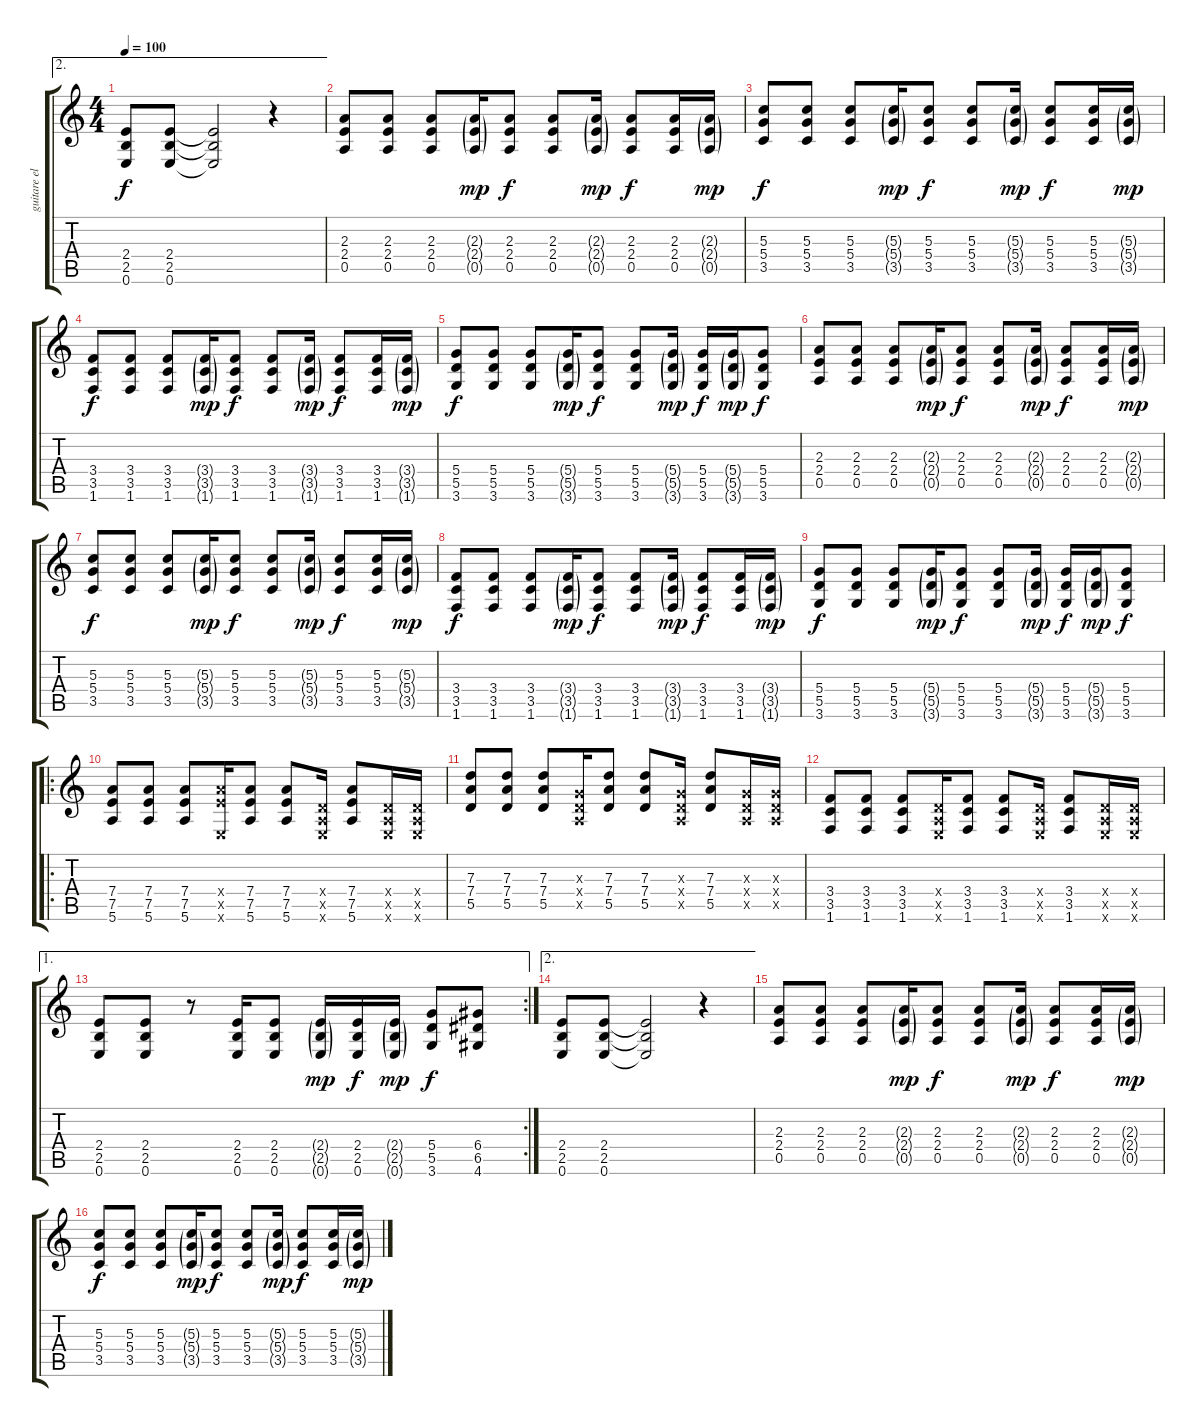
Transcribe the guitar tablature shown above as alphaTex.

\track ("guitare electrique" "guitare el") {instrument electricguitarclean}
\staff {score tabs}
\tuning (E4 B3 G3 D3 A2 E2) {hide}
\ae 2
\ts (4 4)
\tempo 100
\clef g2
\ks c
(2.4 2.5 0.6).8{dy f} (2.4 2.5 0.6).8 (2.4{t} 2.5{t} 0.6{t}).2 r.4 |
(2.3 2.4 0.5).8 (2.3 2.4 0.5).8 (2.3 2.4 0.5).8 (2.3{g} 2.4{g} 0.5{g}).16{dy mp} (2.3 2.4 0.5).8{dy f} (2.3 2.4 0.5).8 (2.3{g} 2.4{g} 0.5{g}).16{dy mp} (2.3 2.4 0.5).8{dy f} (2.3 2.4 0.5).16 (2.3{g} 2.4{g} 0.5{g}).16{dy mp} |
(5.3 5.4 3.5).8{dy f} (5.3 5.4 3.5).8 (5.3 5.4 3.5).8 (5.3{g} 5.4{g} 3.5{g}).16{dy mp} (5.3 5.4 3.5).8{dy f} (5.3 5.4 3.5).8 (5.3{g} 5.4{g} 3.5{g}).16{dy mp} (5.3 5.4 3.5).8{dy f} (5.3 5.4 3.5).16 (5.3{g} 5.4{g} 3.5{g}).16{dy mp} |
(3.4 3.5 1.6).8{dy f} (3.4 3.5 1.6).8 (3.4 3.5 1.6).8 (3.4{g} 3.5{g} 1.6{g}).16{dy mp} (3.4 3.5 1.6).8{dy f} (3.4 3.5 1.6).8 (3.4{g} 3.5{g} 1.6{g}).16{dy mp} (3.4 3.5 1.6).8{dy f} (3.4 3.5 1.6).16 (3.4{g} 3.5{g} 1.6{g}).16{dy mp} |
(5.4 5.5 3.6).8{dy f} (5.4 5.5 3.6).8 (5.4 5.5 3.6).8 (5.4{g} 5.5{g} 3.6{g}).16{dy mp} (5.4 5.5 3.6).8{dy f} (5.4 5.5 3.6).8 (5.4{g} 5.5{g} 3.6{g}).16{dy mp} (5.4 5.5 3.6).16{dy f} (5.4{g} 5.5{g} 3.6{g}).16{dy mp} (5.4 5.5 3.6).8{dy f} |
(2.3 2.4 0.5).8 (2.3 2.4 0.5).8 (2.3 2.4 0.5).8 (2.3{g} 2.4{g} 0.5{g}).16{dy mp} (2.3 2.4 0.5).8{dy f} (2.3 2.4 0.5).8 (2.3{g} 2.4{g} 0.5{g}).16{dy mp} (2.3 2.4 0.5).8{dy f} (2.3 2.4 0.5).16 (2.3{g} 2.4{g} 0.5{g}).16{dy mp} |
(5.3 5.4 3.5).8{dy f} (5.3 5.4 3.5).8 (5.3 5.4 3.5).8 (5.3{g} 5.4{g} 3.5{g}).16{dy mp} (5.3 5.4 3.5).8{dy f} (5.3 5.4 3.5).8 (5.3{g} 5.4{g} 3.5{g}).16{dy mp} (5.3 5.4 3.5).8{dy f} (5.3 5.4 3.5).16 (5.3{g} 5.4{g} 3.5{g}).16{dy mp} |
(3.4 3.5 1.6).8{dy f} (3.4 3.5 1.6).8 (3.4 3.5 1.6).8 (3.4{g} 3.5{g} 1.6{g}).16{dy mp} (3.4 3.5 1.6).8{dy f} (3.4 3.5 1.6).8 (3.4{g} 3.5{g} 1.6{g}).16{dy mp} (3.4 3.5 1.6).8{dy f} (3.4 3.5 1.6).16 (3.4{g} 3.5{g} 1.6{g}).16{dy mp} |
(5.4 5.5 3.6).8{dy f} (5.4 5.5 3.6).8 (5.4 5.5 3.6).8 (5.4{g} 5.5{g} 3.6{g}).16{dy mp} (5.4 5.5 3.6).8{dy f} (5.4 5.5 3.6).8 (5.4{g} 5.5{g} 3.6{g}).16{dy mp} (5.4 5.5 3.6).16{dy f} (5.4{g} 5.5{g} 3.6{g}).16{dy mp} (5.4 5.5 3.6).8{dy f} |
\ro
(7.4 7.5 5.6).8 (7.4 7.5 5.6).8 (7.4 7.5 5.6).8 (7.4{x} 7.5{x} 0.6{x}).16 (7.4 7.5 5.6).8 (7.4 7.5 5.6).8 (0.4{x} 0.5{x} 0.6{x}).16 (7.4 7.5 5.6).8 (0.4{x} 0.5{x} 0.6{x}).16 (0.4{x} 0.5{x} 0.6{x}).16 |
(7.3 7.4 5.5).8 (7.3 7.4 5.5).8 (7.3 7.4 5.5).8 (0.3{x} 0.4{x} 0.5{x}).16 (7.3 7.4 5.5).8 (7.3 7.4 5.5).8 (0.3{x} 0.4{x} 0.5{x}).16 (7.3 7.4 5.5).8 (0.3{x} 0.4{x} 0.5{x}).16 (0.3{x} 0.4{x} 0.5{x}).16 |
(3.4 3.5 1.6).8 (3.4 3.5 1.6).8 (3.4 3.5 1.6).8 (0.4{x} 0.5{x} 0.6{x}).16 (3.4 3.5 1.6).8 (3.4 3.5 1.6).8 (0.4{x} 0.5{x} 0.6{x}).16 (3.4 3.5 1.6).8 (0.4{x} 0.5{x} 0.6{x}).16 (0.4{x} 0.5{x} 0.6{x}).16 |
\ae 1
\rc 2
(2.4 2.5 0.6).8 (2.4 2.5 0.6).8 r.8 (2.4 2.5 0.6).16 (2.4 2.5 0.6).8 (2.4{g} 2.5{g} 0.6{g}).16{dy mp} (2.4 2.5 0.6).16{dy f} (2.4{g} 2.5{g} 0.6{g}).16{dy mp} (5.4 5.5 3.6).8{dy f} (6.4 6.5 4.6).8 |
\ae 2
(2.4 2.5 0.6).8 (2.4 2.5 0.6).8 (2.4{t} 2.5{t} 0.6{t}).2 r.4 |
(2.3 2.4 0.5).8 (2.3 2.4 0.5).8 (2.3 2.4 0.5).8 (2.3{g} 2.4{g} 0.5{g}).16{dy mp} (2.3 2.4 0.5).8{dy f} (2.3 2.4 0.5).8 (2.3{g} 2.4{g} 0.5{g}).16{dy mp} (2.3 2.4 0.5).8{dy f} (2.3 2.4 0.5).16 (2.3{g} 2.4{g} 0.5{g}).16{dy mp} |
(5.3 5.4 3.5).8{dy f} (5.3 5.4 3.5).8 (5.3 5.4 3.5).8 (5.3{g} 5.4{g} 3.5{g}).16{dy mp} (5.3 5.4 3.5).8{dy f} (5.3 5.4 3.5).8 (5.3{g} 5.4{g} 3.5{g}).16{dy mp} (5.3 5.4 3.5).8{dy f} (5.3 5.4 3.5).16 (5.3{g} 5.4{g} 3.5{g}).16{dy mp}
